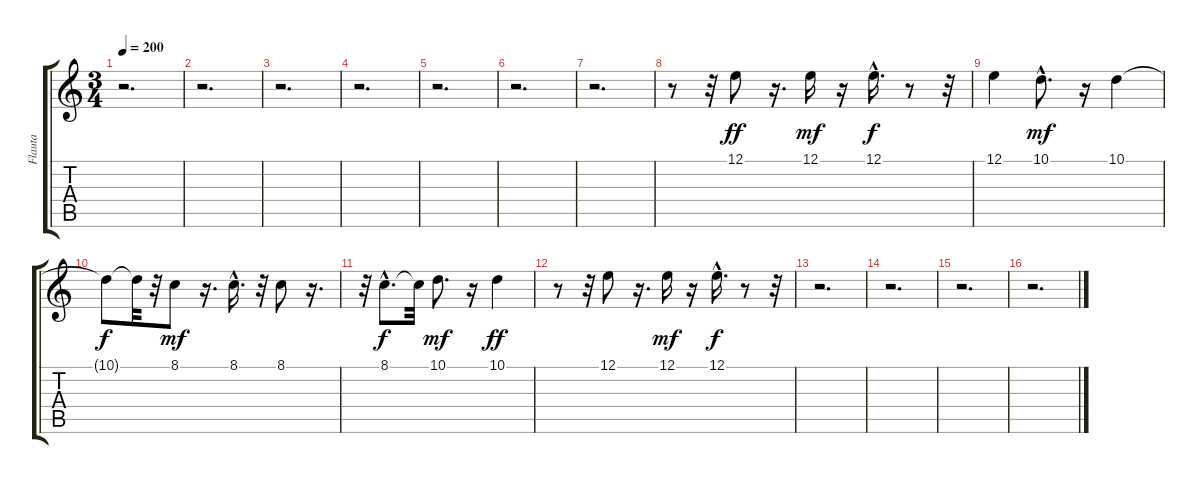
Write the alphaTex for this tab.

\track ("Flauta" "Flauta") {instrument ocarina}
\staff {score tabs}
\tuning (E4 B3 G3 D3 A2 E2) {hide}
\ts (3 4)
\tempo 200
\clef g2
\ks c
r.2{d dy f} |
r.2{d} |
r.2{d} |
r.2{d} |
r.2{d} |
r.2{d} |
r.2{d} |
r.8 r.32 12.1.8{dy ff} r.16{d} 12.1.16{dy mf} r.16 12.1{hac}.16{d dy f} r.8 r.32 |
12.1.4 10.1{hac}.8{d dy mf} r.16 10.1.4 |
10.1{t}.8{dy f} 10.1{t}.32 r.32 8.1.8{dy mf} r.16{d} 8.1{hac}.16{d} r.32 8.1.8 r.16{d} |
r.32 8.1{hac}.8{d dy f} 8.1{t}.32 10.1.8{d dy mf} r.16 10.1.4{dy ff} |
r.8 r.32 12.1.8 r.16{d} 12.1.16{dy mf} r.16 12.1{hac}.16{d dy f} r.8 r.32 |
r.2{d} |
r.2{d} |
r.2{d} |
r.2{d}
